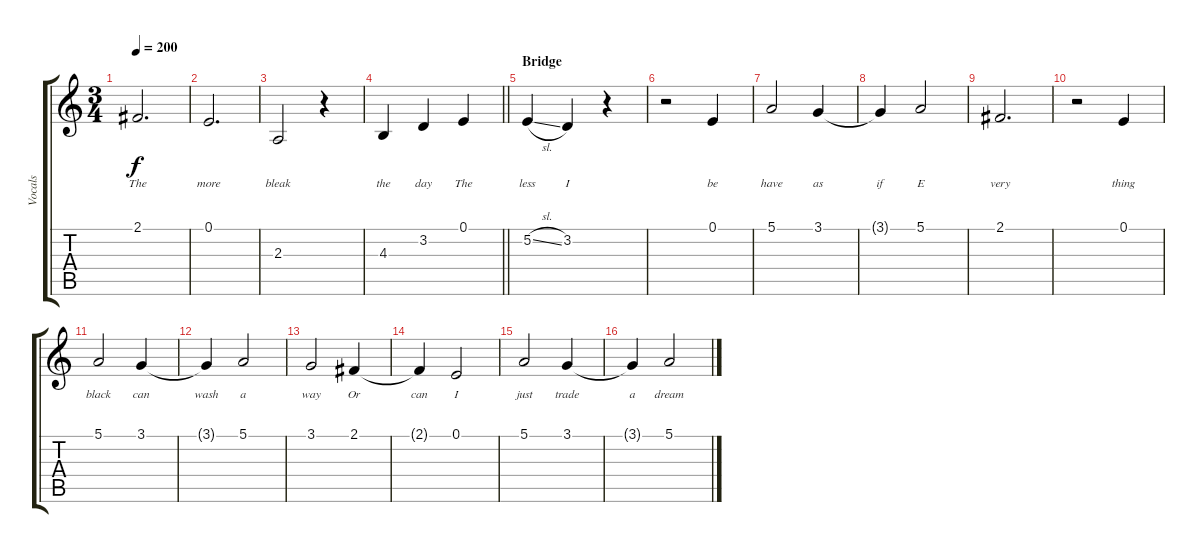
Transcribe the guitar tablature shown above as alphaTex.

\track ("Vocals" "Vocals") {instrument lead1square}
\staff {score tabs}
\tuning (E4 B3 G3 D3 A2 D2) {hide}
\ts (3 4)
\tempo 200
\clef g2
\ks c
2.1.2{d lyrics (0 "The") lyrics (1 "") lyrics (2 "") lyrics (3 "") lyrics (4 "") dy f} |
0.1.2{d lyrics (0 "more") lyrics (1 "") lyrics (2 "") lyrics (3 "") lyrics (4 "")} |
2.3.2{lyrics (0 "bleak") lyrics (1 "") lyrics (2 "") lyrics (3 "") lyrics (4 "")} r.4 |
\barLineRight lightlight
4.3.4{lyrics (0 "the") lyrics (1 "") lyrics (2 "") lyrics (3 "") lyrics (4 "")} 3.2.4{lyrics (0 "day") lyrics (1 "") lyrics (2 "") lyrics (3 "") lyrics (4 "")} 0.1.4{lyrics (0 "The") lyrics (1 "") lyrics (2 "") lyrics (3 "") lyrics (4 "")} |
\section ("" "Bridge")
5.2{sl}.4{lyrics (0 "less") lyrics (1 "") lyrics (2 "") lyrics (3 "") lyrics (4 "")} 3.2.4{lyrics (0 "I") lyrics (1 "") lyrics (2 "") lyrics (3 "") lyrics (4 "")} r.4 |
r.2 0.1.4{lyrics (0 "be") lyrics (1 "") lyrics (2 "") lyrics (3 "") lyrics (4 "")} |
5.1.2{lyrics (0 "have") lyrics (1 "") lyrics (2 "") lyrics (3 "") lyrics (4 "")} 3.1.4{lyrics (0 "as") lyrics (1 "") lyrics (2 "") lyrics (3 "") lyrics (4 "")} |
3.1{t}.4{lyrics (0 "if") lyrics (1 "") lyrics (2 "") lyrics (3 "") lyrics (4 "")} 5.1.2{lyrics (0 "E") lyrics (1 "") lyrics (2 "") lyrics (3 "") lyrics (4 "")} |
2.1.2{d lyrics (0 "very") lyrics (1 "") lyrics (2 "") lyrics (3 "") lyrics (4 "")} |
r.2 0.1.4{lyrics (0 "thing") lyrics (1 "") lyrics (2 "") lyrics (3 "") lyrics (4 "")} |
5.1.2{lyrics (0 "black") lyrics (1 "") lyrics (2 "") lyrics (3 "") lyrics (4 "")} 3.1.4{lyrics (0 "can") lyrics (1 "") lyrics (2 "") lyrics (3 "") lyrics (4 "")} |
3.1{t}.4{lyrics (0 "wash") lyrics (1 "") lyrics (2 "") lyrics (3 "") lyrics (4 "")} 5.1.2{lyrics (0 "a") lyrics (1 "") lyrics (2 "") lyrics (3 "") lyrics (4 "")} |
3.1.2{lyrics (0 "way") lyrics (1 "") lyrics (2 "") lyrics (3 "") lyrics (4 "")} 2.1.4{lyrics (0 "Or") lyrics (1 "") lyrics (2 "") lyrics (3 "") lyrics (4 "")} |
2.1{t}.4{lyrics (0 "can") lyrics (1 "") lyrics (2 "") lyrics (3 "") lyrics (4 "")} 0.1.2{lyrics (0 "I") lyrics (1 "") lyrics (2 "") lyrics (3 "") lyrics (4 "")} |
5.1.2{lyrics (0 "just") lyrics (1 "") lyrics (2 "") lyrics (3 "") lyrics (4 "")} 3.1.4{lyrics (0 "trade") lyrics (1 "") lyrics (2 "") lyrics (3 "") lyrics (4 "")} |
3.1{t}.4{lyrics (0 "a") lyrics (1 "") lyrics (2 "") lyrics (3 "") lyrics (4 "")} 5.1.2{lyrics (0 "dream") lyrics (1 "") lyrics (2 "") lyrics (3 "") lyrics (4 "")}
